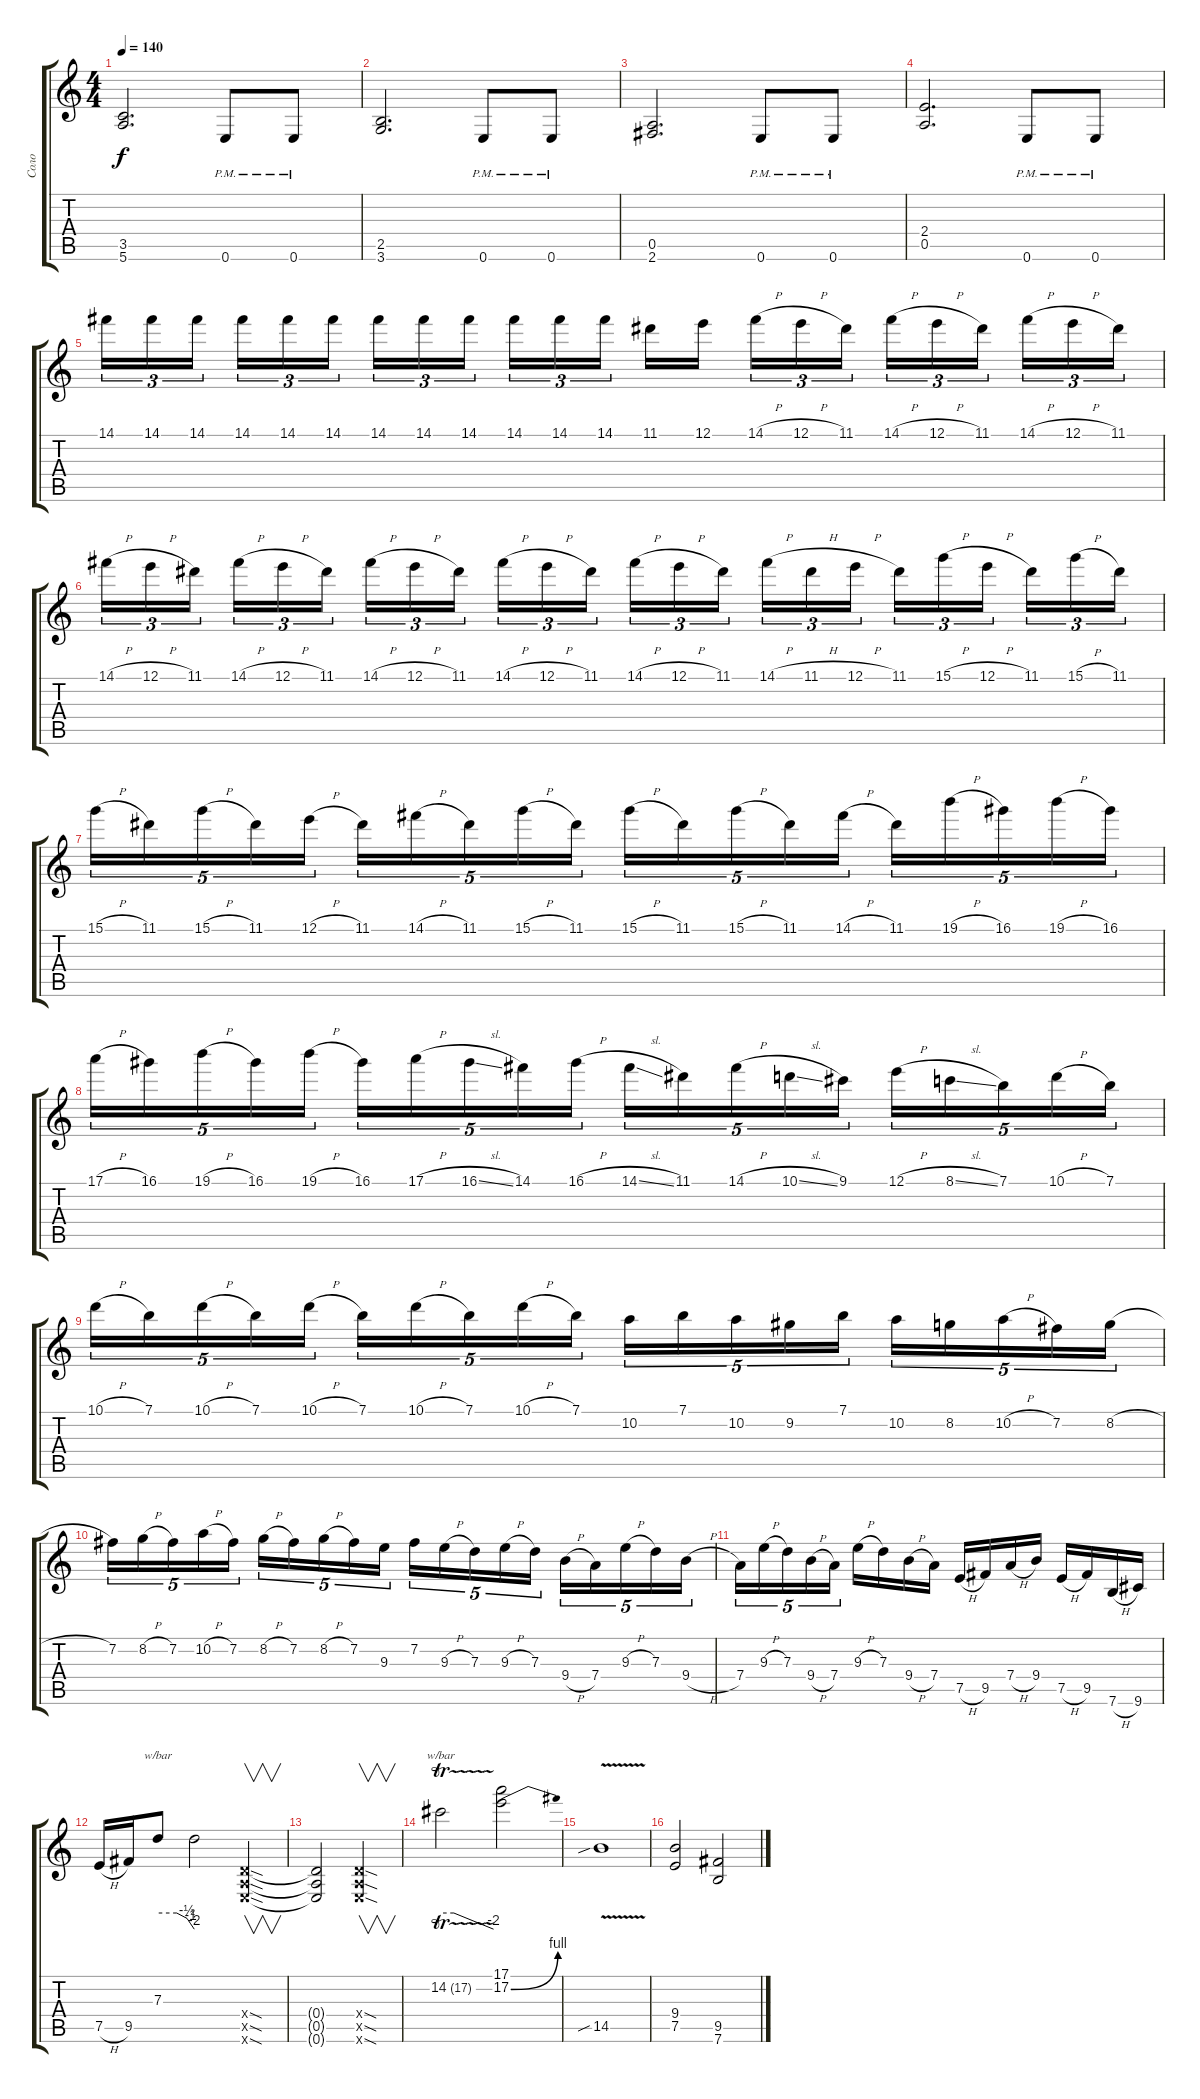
\track ("Соло" "Соло") {instrument distortionguitar}
\staff {score tabs}
\tuning (E4 B3 G3 D3 A2 E2) {hide}
\ts (4 4)
\tempo 140
\clef g2
\ks c
(3.5 5.6).2{d dy f} 0.6{pm}.8 0.6{pm}.8 |
(2.5 3.6).2{d} 0.6{pm}.8 0.6{pm}.8 |
(0.5 2.6).2{d} 0.6{pm}.8 0.6{pm}.8 |
(2.4 0.5).2{d} 0.6{pm}.8 0.6{pm}.8 |
14.1.16{tu (3 2)} 14.1.16{tu (3 2)} 14.1.16{tu (3 2) beam splitsecondary} 14.1.16{tu (3 2)} 14.1.16{tu (3 2)} 14.1.16{tu (3 2)} 14.1.16{tu (3 2)} 14.1.16{tu (3 2)} 14.1.16{tu (3 2) beam splitsecondary} 14.1.16{tu (3 2)} 14.1.16{tu (3 2)} 14.1.16{tu (3 2)} 11.1.16 12.1.16{beam splitsecondary} 14.1{h}.16{tu (3 2)} 12.1{h}.16{tu (3 2)} 11.1.16{tu (3 2)} 14.1{h}.16{tu (3 2)} 12.1{h}.16{tu (3 2)} 11.1.16{tu (3 2) beam splitsecondary} 14.1{h}.16{tu (3 2)} 12.1{h}.16{tu (3 2)} 11.1.16{tu (3 2)} |
14.1{h}.16{tu (3 2)} 12.1{h}.16{tu (3 2)} 11.1.16{tu (3 2) beam splitsecondary} 14.1{h}.16{tu (3 2)} 12.1{h}.16{tu (3 2)} 11.1.16{tu (3 2)} 14.1{h}.16{tu (3 2)} 12.1{h}.16{tu (3 2)} 11.1.16{tu (3 2) beam splitsecondary} 14.1{h}.16{tu (3 2)} 12.1{h}.16{tu (3 2)} 11.1.16{tu (3 2)} 14.1{h}.16{tu (3 2)} 12.1{h}.16{tu (3 2)} 11.1.16{tu (3 2) beam splitsecondary} 14.1{h}.16{tu (3 2)} 11.1{h}.16{tu (3 2)} 12.1{h}.16{tu (3 2)} 11.1.16{tu (3 2)} 15.1{h}.16{tu (3 2)} 12.1{h}.16{tu (3 2) beam splitsecondary} 11.1.16{tu (3 2)} 15.1{h}.16{tu (3 2)} 11.1.16{tu (3 2)} |
15.1{h}.16{tu (5 4)} 11.1.16{tu (5 4)} 15.1{h}.16{tu (5 4)} 11.1.16{tu (5 4)} 12.1{h}.16{tu (5 4)} 11.1.16{tu (5 4)} 14.1{h}.16{tu (5 4)} 11.1.16{tu (5 4)} 15.1{h}.16{tu (5 4)} 11.1.16{tu (5 4)} 15.1{h}.16{tu (5 4)} 11.1.16{tu (5 4)} 15.1{h}.16{tu (5 4)} 11.1.16{tu (5 4)} 14.1{h}.16{tu (5 4)} 11.1.16{tu (5 4)} 19.1{h}.16{tu (5 4)} 16.1.16{tu (5 4)} 19.1{h}.16{tu (5 4)} 16.1.16{tu (5 4)} |
17.1{h}.16{tu (5 4)} 16.1.16{tu (5 4)} 19.1{h}.16{tu (5 4)} 16.1.16{tu (5 4)} 19.1{h}.16{tu (5 4)} 16.1.16{tu (5 4)} 17.1{h}.16{tu (5 4)} 16.1{sl}.16{tu (5 4)} 14.1.16{tu (5 4)} 16.1{h}.16{tu (5 4)} 14.1{sl}.16{tu (5 4)} 11.1.16{tu (5 4)} 14.1{h}.16{tu (5 4)} 10.1{sl}.16{tu (5 4)} 9.1.16{tu (5 4)} 12.1{h}.16{tu (5 4)} 8.1{sl}.16{tu (5 4)} 7.1.16{tu (5 4)} 10.1{h}.16{tu (5 4)} 7.1.16{tu (5 4)} |
10.1{h}.16{tu (5 4)} 7.1.16{tu (5 4)} 10.1{h}.16{tu (5 4)} 7.1.16{tu (5 4)} 10.1{h}.16{tu (5 4)} 7.1.16{tu (5 4)} 10.1{h}.16{tu (5 4)} 7.1.16{tu (5 4)} 10.1{h}.16{tu (5 4)} 7.1.16{tu (5 4)} 10.2.16{tu (5 4)} 7.1.16{tu (5 4)} 10.2.16{tu (5 4)} 9.2.16{tu (5 4)} 7.1.16{tu (5 4)} 10.2.16{tu (5 4)} 8.2.16{tu (5 4)} 10.2{h}.16{tu (5 4)} 7.2.16{tu (5 4)} 8.2{h}.16{tu (5 4)} |
7.2.16{tu (5 4)} 8.2{h}.16{tu (5 4)} 7.2.16{tu (5 4)} 10.2{h}.16{tu (5 4)} 7.2.16{tu (5 4)} 8.2{h}.16{tu (5 4)} 7.2.16{tu (5 4)} 8.2{h}.16{tu (5 4)} 7.2.16{tu (5 4)} 9.3.16{tu (5 4)} 7.2.16{tu (5 4)} 9.3{h}.16{tu (5 4)} 7.3.16{tu (5 4)} 9.3{h}.16{tu (5 4)} 7.3.16{tu (5 4)} 9.4{h}.16{tu (5 4)} 7.4.16{tu (5 4)} 9.3{h}.16{tu (5 4)} 7.3.16{tu (5 4)} 9.4{h}.16{tu (5 4)} |
7.4.16{tu (5 4)} 9.3{h}.16{tu (5 4)} 7.3.16{tu (5 4)} 9.4{h}.16{tu (5 4)} 7.4.16{tu (5 4)} 9.3{h}.16 7.3.16 9.4{h}.16 7.4.16 7.5{h}.16 9.5.16 7.4{h}.16 9.4.16 7.5{h}.16 9.5.16 7.6{h}.16 9.6.16 |
7.5{h}.16 9.5.16 7.3.8{tbe (custom default 0 0 31 0 48 -2 54 -4 60 -8)} 7.3{t}.2 (0.4{sod x} 0.5{sod x} 0.6{sod x}).4{v} |
(0.4{t} 0.5{t} 0.6{t}).2 (0.4{sod x} 0.5{sod x} 0.6{sod x}).2{v} |
14.2{tr (17 16)}.2{tbe (custom default 0 0 15 0 60 -8)} (17.1 17.2{be (bend 0 0 60 4)}).2 |
14.5{v sib}.1 |
(9.4 7.5).2 (9.5 7.6).2
